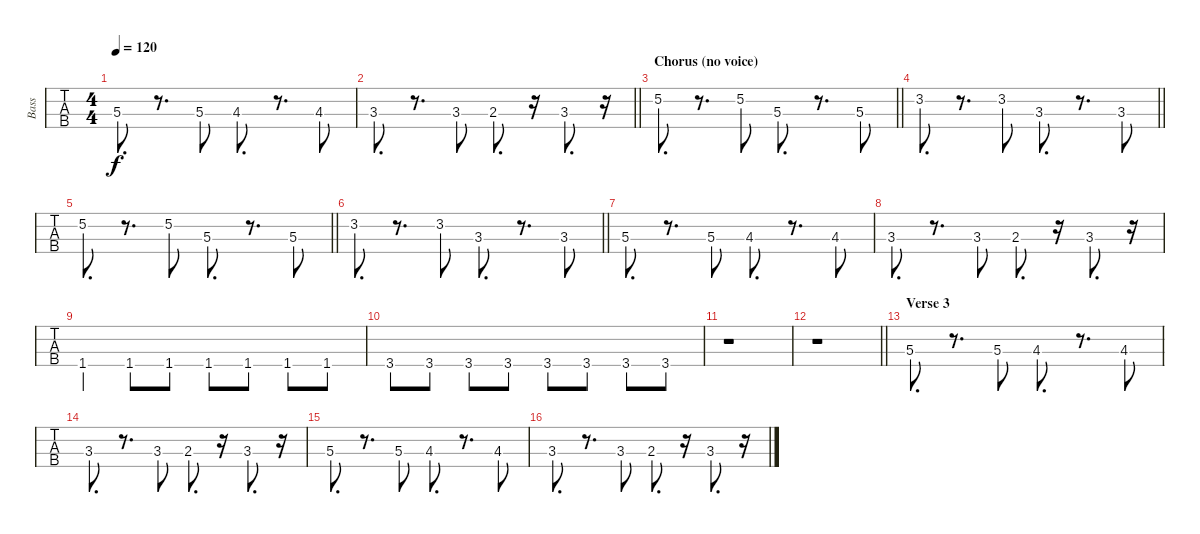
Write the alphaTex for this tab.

\track ("Bass" "Bass") {instrument electricbassfinger}
\staff {tabs}
\tuning (G2 D2 A1 E1) {hide}
\ts (4 4)
\tempo 120
\clef f4
\ks c
5.3.8{d dy f} r.8{d} 5.3.8 4.3.8{d} r.8{d} 4.3.8 |
\barLineRight lightlight
3.3.8{d} r.8{d} 3.3.8 2.3.8{d} r.16 3.3.8{d} r.16 |
\section ("" "Chorus (no voice)")
\barLineRight lightlight
5.2.8{d} r.8{d} 5.2.8 5.3.8{d} r.8{d} 5.3.8 |
\barLineRight lightlight
3.2.8{d} r.8{d} 3.2.8 3.3.8{d} r.8{d} 3.3.8 |
\barLineRight lightlight
5.2.8{d} r.8{d} 5.2.8 5.3.8{d} r.8{d} 5.3.8 |
\barLineRight lightlight
3.2.8{d} r.8{d} 3.2.8 3.3.8{d} r.8{d} 3.3.8 |
5.3.8{d} r.8{d} 5.3.8 4.3.8{d} r.8{d} 4.3.8 |
3.3.8{d} r.8{d} 3.3.8 2.3.8{d} r.16 3.3.8{d} r.16 |
1.4.4 1.4.8 1.4.8 1.4.8 1.4.8 1.4.8 1.4.8 |
3.4.8 3.4.8 3.4.8 3.4.8 3.4.8 3.4.8 3.4.8 3.4.8 |
r.1 |
\barLineRight lightlight
r.1 |
\section ("" "Verse 3")
5.3.8{d} r.8{d} 5.3.8 4.3.8{d} r.8{d} 4.3.8 |
3.3.8{d} r.8{d} 3.3.8 2.3.8{d} r.16 3.3.8{d} r.16 |
5.3.8{d} r.8{d} 5.3.8 4.3.8{d} r.8{d} 4.3.8 |
3.3.8{d} r.8{d} 3.3.8 2.3.8{d} r.16 3.3.8{d} r.16
